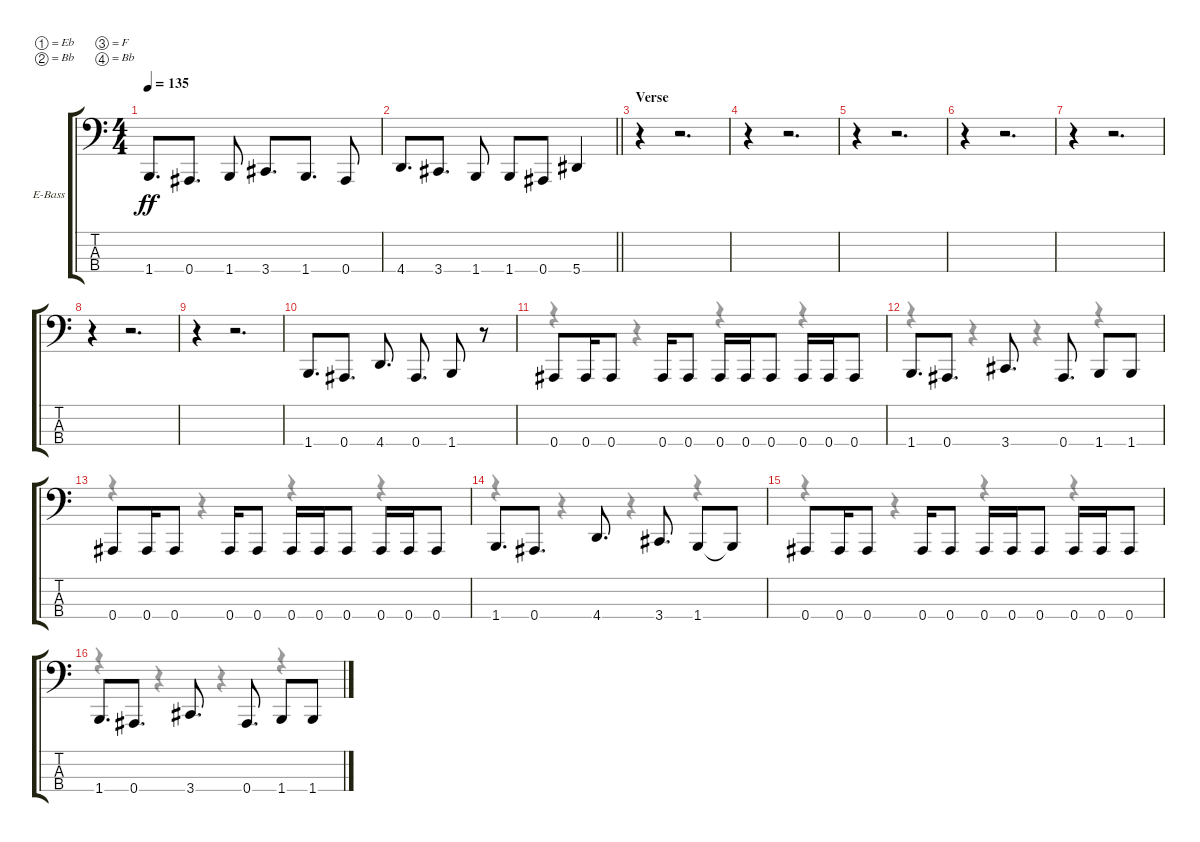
\bracketExtendMode groupsimilarinstruments
\firstSystemTrackNameOrientation horizontal
\otherSystemsTrackNameOrientation horizontal
\track ("Bass" "E-Bass") {instrument electricbassfinger}
\staff {score tabs}
\tuning (Eb3 Bb0 F2 Bb0)
\voice
\ts (4 4)
\tempo 135
\clef f4
\ks c
1.4.8{d dy ff} 0.4.8{d} 1.4.8 3.4.8{d} 1.4.8{d} 0.4.8 |
\barLineRight lightlight
4.4.8{d} 3.4.8{d} 1.4.8 1.4.8 0.4.8 5.4.4 |
\section ("" "Verse ")
r.4 r.2{d} |
r.4 r.2{d} |
r.4 r.2{d} |
r.4 r.2{d} |
r.4 r.2{d} |
r.4 r.2{d} |
r.4 r.2{d} |
1.4.8{d} 0.4.8{d} 4.4.8{d} 0.4.8{d} 1.4.8 r.8 |
0.4.8 0.4.16 0.4.8 0.4.16 0.4.8 0.4.16 0.4.16 0.4.8 0.4.16 0.4.16 0.4.8 |
1.4.8{d} 0.4.8{d} 3.4.8{d} 0.4.8{d} 1.4.8 1.4.8 |
0.4.8 0.4.16 0.4.8 0.4.16 0.4.8 0.4.16 0.4.16 0.4.8 0.4.16 0.4.16 0.4.8 |
1.4.8{d} 0.4.8{d} 4.4.8{d} 3.4.8{d} 1.4.8 1.4{t}.8 |
0.4.8 0.4.16 0.4.8 0.4.16 0.4.8 0.4.16 0.4.16 0.4.8 0.4.16 0.4.16 0.4.8 |
1.4.8{d} 0.4.8{d} 3.4.8{d} 0.4.8{d} 1.4.8 1.4.8
\voice
\clef f4
\ottava regular
\simile none
\ks c
|
\barLineRight lightlight
|
|
|
|
|
|
|
|
|
r.4{dy mf} r.4 r.4 r.4 |
r.4 r.4 r.4 r.4 |
r.4 r.4 r.4 r.4 |
r.4 r.4 r.4 r.4 |
r.4 r.4 r.4 r.4 |
r.4 r.4 r.4 r.4
